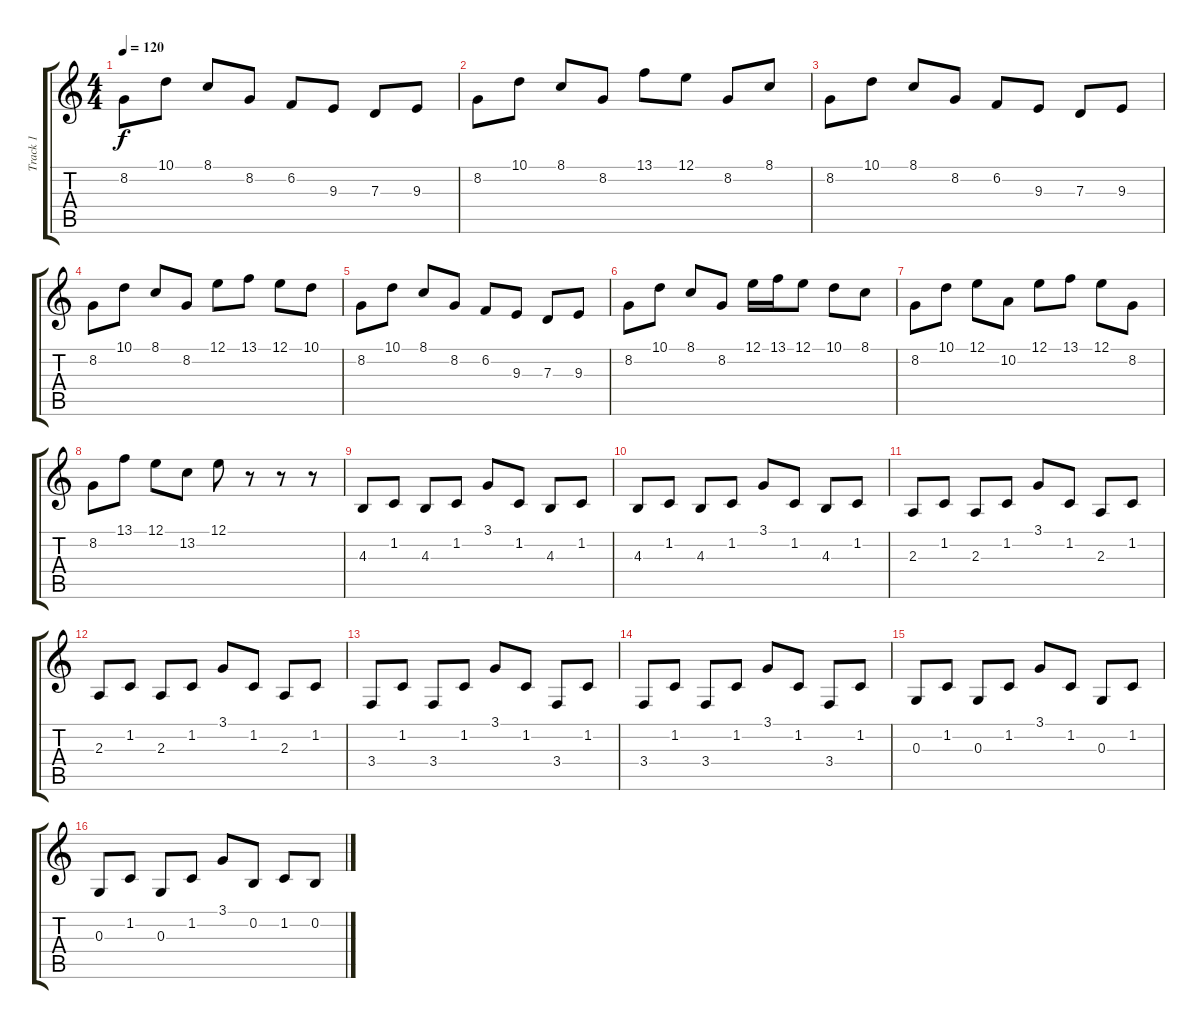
\track ("Track 1" "Track 1") {instrument acousticgrandpiano}
\staff {score tabs}
\tuning (E4 B3 G3 D3 A2 E2) {hide}
\ts (4 4)
\tempo 120
\clef g2
\ks c
8.2.8{dy f} 10.1.8 8.1.8 8.2.8 6.2.8 9.3.8 7.3.8 9.3.8 |
8.2.8 10.1.8 8.1.8 8.2.8 13.1.8 12.1.8 8.2.8 8.1.8 |
8.2.8 10.1.8 8.1.8 8.2.8 6.2.8 9.3.8 7.3.8 9.3.8 |
8.2.8 10.1.8 8.1.8 8.2.8 12.1.8 13.1.8 12.1.8 10.1.8 |
8.2.8 10.1.8 8.1.8 8.2.8 6.2.8 9.3.8 7.3.8 9.3.8 |
8.2.8 10.1.8 8.1.8 8.2.8 12.1.16 13.1.16 12.1.8 10.1.8 8.1.8 |
8.2.8 10.1.8 12.1.8 10.2.8 12.1.8 13.1.8 12.1.8 8.2.8 |
8.2.8 13.1.8 12.1.8 13.2.8 12.1.8 r.8 r.8 r.8 |
4.3.8 1.2.8 4.3.8 1.2.8 3.1.8 1.2.8 4.3.8 1.2.8 |
4.3.8 1.2.8 4.3.8 1.2.8 3.1.8 1.2.8 4.3.8 1.2.8 |
2.3.8 1.2.8 2.3.8 1.2.8 3.1.8 1.2.8 2.3.8 1.2.8 |
2.3.8 1.2.8 2.3.8 1.2.8 3.1.8 1.2.8 2.3.8 1.2.8 |
3.4.8 1.2.8 3.4.8 1.2.8 3.1.8 1.2.8 3.4.8 1.2.8 |
3.4.8 1.2.8 3.4.8 1.2.8 3.1.8 1.2.8 3.4.8 1.2.8 |
0.3.8 1.2.8 0.3.8 1.2.8 3.1.8 1.2.8 0.3.8 1.2.8 |
0.3.8 1.2.8 0.3.8 1.2.8 3.1.8 0.2.8 1.2.8 0.2.8
